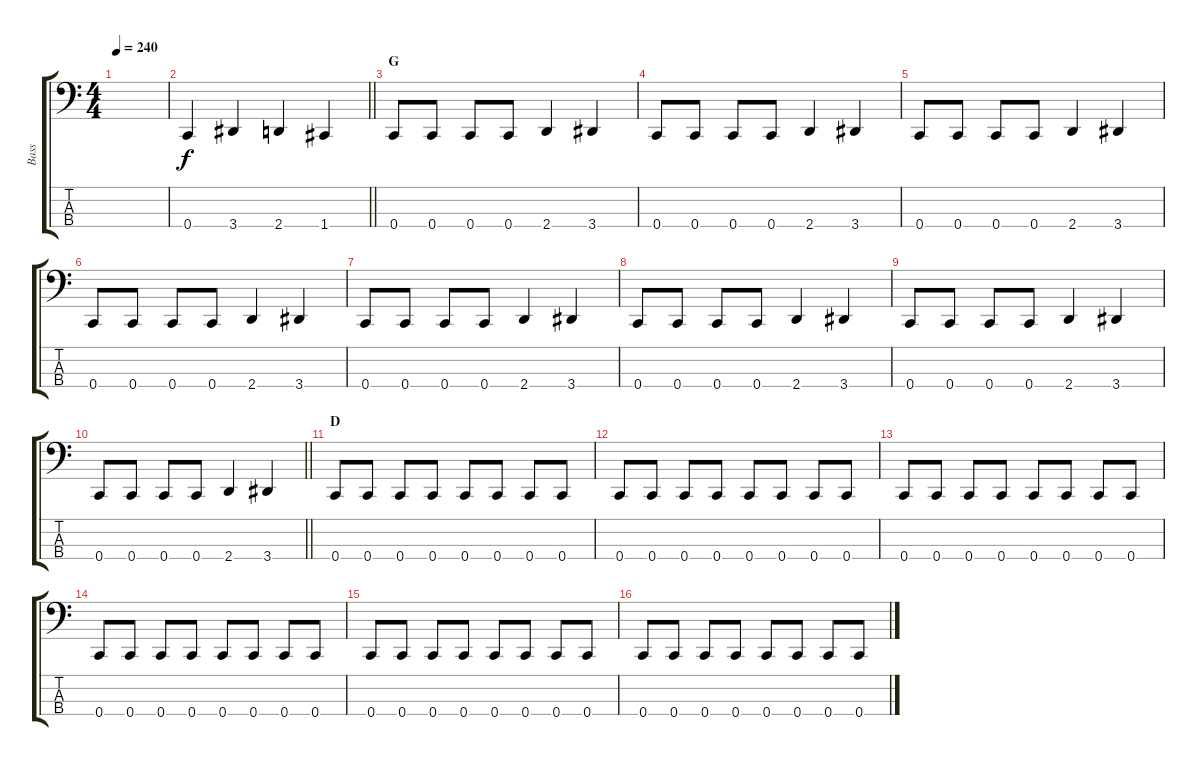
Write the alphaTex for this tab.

\track ("Bass" "Bass") {instrument electricbasspick}
\staff {score tabs}
\tuning (Eb2 Bb1 F1 C1) {hide}
\ts (4 4)
\tempo 240
\clef f4
\ks c
|
\barLineRight lightlight
0.4.4 3.4.4 2.4.4 1.4.4 |
\section ("" "G")
0.4.8 0.4.8 0.4.8 0.4.8 2.4.4 3.4.4 |
0.4.8 0.4.8 0.4.8 0.4.8 2.4.4 3.4.4 |
0.4.8 0.4.8 0.4.8 0.4.8 2.4.4 3.4.4 |
0.4.8 0.4.8 0.4.8 0.4.8 2.4.4 3.4.4 |
0.4.8 0.4.8 0.4.8 0.4.8 2.4.4 3.4.4 |
0.4.8 0.4.8 0.4.8 0.4.8 2.4.4 3.4.4 |
0.4.8 0.4.8 0.4.8 0.4.8 2.4.4 3.4.4 |
\barLineRight lightlight
0.4.8 0.4.8 0.4.8 0.4.8 2.4.4 3.4.4 |
\section ("" "D")
0.4.8 0.4.8 0.4.8 0.4.8 0.4.8 0.4.8 0.4.8 0.4.8 |
0.4.8 0.4.8 0.4.8 0.4.8 0.4.8 0.4.8 0.4.8 0.4.8 |
0.4.8 0.4.8 0.4.8 0.4.8 0.4.8 0.4.8 0.4.8 0.4.8 |
0.4.8 0.4.8 0.4.8 0.4.8 0.4.8 0.4.8 0.4.8 0.4.8 |
0.4.8 0.4.8 0.4.8 0.4.8 0.4.8 0.4.8 0.4.8 0.4.8 |
0.4.8 0.4.8 0.4.8 0.4.8 0.4.8 0.4.8 0.4.8 0.4.8
